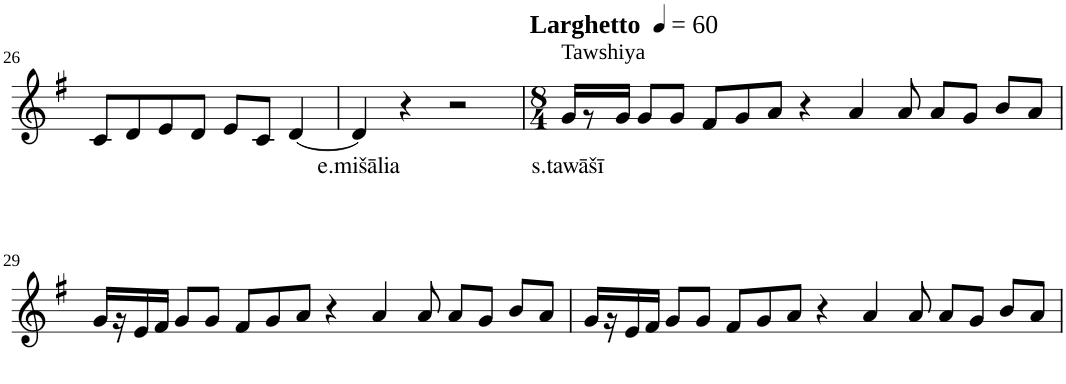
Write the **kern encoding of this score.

**kern	**text
*part1	*part1
*staff1	*staff1
*I"Violin	*
!!LO:PB:g=z
*clefG2	*
*k[f#]	*
*G:	*
*M4/4	*
=26	=26
8c/L	.
8d/	.
8e/	.
8d/J	.
8e/L	.
8c/J	.
[4d/	.
=27	=27
!	!LO:LY:b
4d/]	e.mišālia
4r	.
2r	.
=28	=28
*M8/4	*
*MM60	*
!LO:TX:a:B:t=Larghetto	!
!LO:TX:a:t=Tawshiya	!
!	!LO:LY:b
16g/KL	s.tawāšī
8r	.
16g/Jk	.
8g/L	.
8g/J	.
8f#/L	.
8g/	.
8a/J	.
4r	.
4a/	.
8a/	.
8a/L	.
8g/J	.
8b/L	.
8a/J	.
!!LO:LB:g=z
=29	=29
16g/LL	.
16r	.
16e/	.
16f#/JJ	.
8g/L	.
8g/J	.
8f#/L	.
8g/	.
8a/J	.
4r	.
4a/	.
8a/	.
8a/L	.
8g/J	.
8b/L	.
8a/J	.
=30	=30
16g/LL	.
16r	.
16e/	.
16f#/JJ	.
8g/L	.
8g/J	.
8f#/L	.
8g/	.
8a/J	.
4r	.
4a/	.
8a/	.
8a/L	.
8g/J	.
8b/L	.
8a/J	.
=	=
*-	*-
